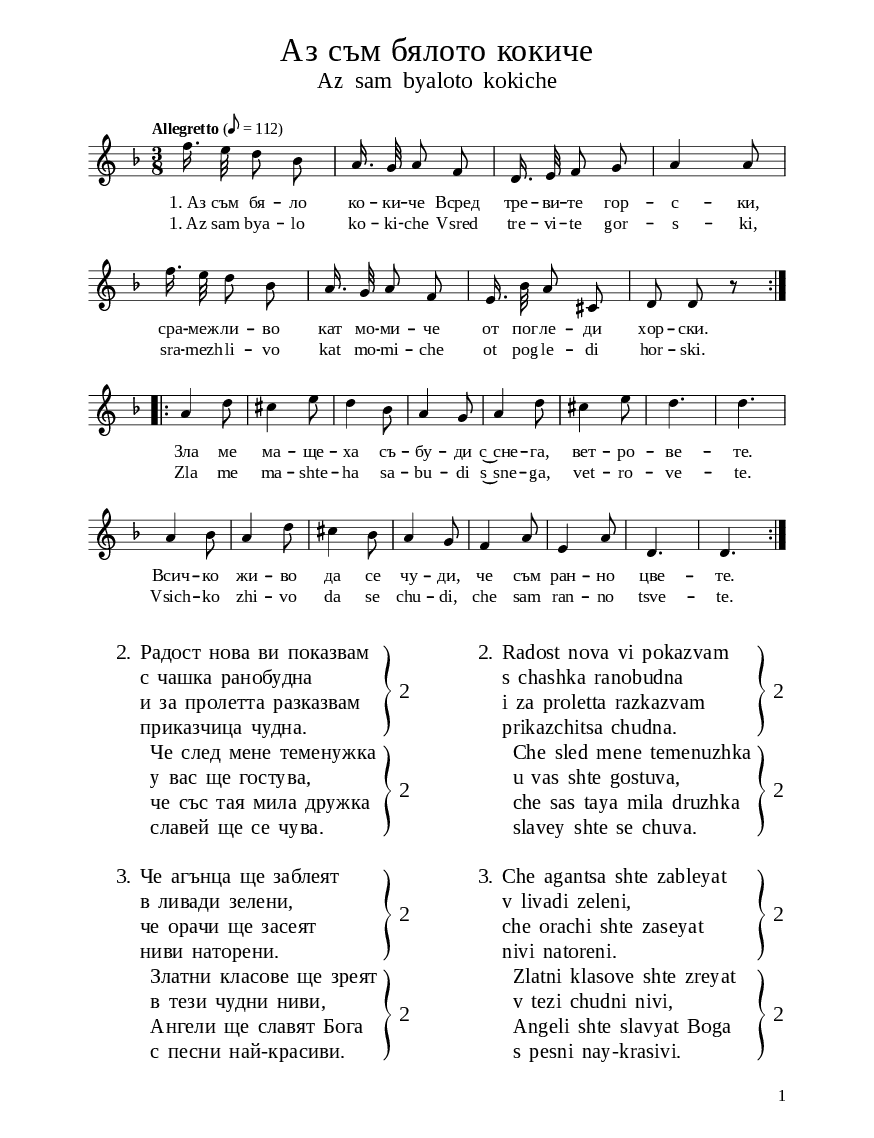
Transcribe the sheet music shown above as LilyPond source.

\version "2.22.0"

\paper {
  #(set-paper-size "a5")
}

"rightBraces047" = \markup {
  \column {
    % repeat braces
    \translate #'(0 . -3.1 )
    \right-brace #44

    \translate #'(0 . -5.2 )
    \right-brace #44

    \translate #'(0 . -7.6 )
    \right-brace #44

    \translate #'(0 . -5.2 )
    \right-brace #44

  }
  \column {
    % repeat numbers
    \translate #'(0 . -3.7 )
    2

    \translate #'(0 . -9.3 )
    2

    \translate #'(0 . -11.9 )
    2

    \translate #'(0 . -9.7 )
    2
  }
}

\bookpart {
  \paper {
    print-all-headers = ##t
    print-page-number = ##t
    print-first-page-number = ##t

    % put page numbers on the bottom
    oddHeaderMarkup = \markup ""
    evenHeaderMarkup = \markup ""
    oddFooterMarkup = \markup
    \fill-line {
      ""
      \on-the-fly #print-page-number-check-first \fromproperty #'page:page-number-string
    }
    evenFooterMarkup = \markup
    \fill-line {
      \on-the-fly #print-page-number-check-first \fromproperty #'page:page-number-string
      ""
    }

    left-margin = 1.5\cm
    right-margin = 1.5\cm
    top-margin = 1.6\cm
    bottom-margin = 1.2\cm
    ragged-bottom = ##t % do not spread the staves to fill the whole vertical space

    % change lyrics and titles font (affects notes also)
    fonts =
    #(make-pango-font-tree
      "Times New Roman"
      "DejaVu Sans"
      "DejaVu Sans Mono"
      (/ (* staff-height pt) 3.6))

    % change distance between staves
    system-system-spacing =
    #'((basic-distance . 12)
       (minimum-distance . 6)
       (padding . 1)
       (stretchability . 12))
  }

  \header {
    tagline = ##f
  }

  \score{
    \layout {
      indent = 0.0\cm % remove first line indentation
      %ragged-last = ##t % do not spread last line to fill the whole space
      \context {
        \Score
        \omit BarNumber %remove bar numbers
      } % context

      \context {
        % change staff size
        \Staff
        fontSize = #+0 % affects notes size only
        \override StaffSymbol #'staff-space = #(magstep -3)
        \override StaffSymbol #'thickness = #0.5
        \override BarLine #'hair-thickness = #1
        %\override StaffSymbol #'ledger-line-thickness = #'(0 . 0)
      }

      \context {
        % adjust space between staff and lyrics and between the two lyric lines
        \Lyrics
        \override VerticalAxisGroup.nonstaff-relatedstaff-spacing = #'(
                                                                        (basic-distance . 4.5)
                                                                        (padding . 1)
                                                                        )
        \override VerticalAxisGroup.nonstaff-nonstaff-spacing = #'((minimum-distance . 2))
      }
    } % layout

    \new Voice \absolute  {
      \clef treble
      \key f \major
      \time 3/8
      %\tempo "Allegretto" 8 = 112
      \tempo \markup {
        % make tempo note smaller
        \concat {
          "Allegretto" \normal-text { " (" }
          \teeny \general-align #Y #DOWN \note {8} #0.8
          \normal-text { " = 112)" }
        }
      }
      \autoBeamOff

      f''16. e''32 d''8 bes' | a'16. g'32 a'8 f' | d'16. e'32 f'8 g' | a'4 a'8 \break |
      f''16. e''32 d''8 bes' | a'16. g'32 a'8 f' | e'16. bes'32 a'8 cis' | d'8 d' r | \bar ":|." \break
      \repeat volta 2 {
        \bar ":|.|:"
        a'4 d''8 | cis''4 e''8 | d''4 bes'8 | a'4 g'8 | a'4 d''8 | cis''4 e''8 | d''4. |  d''4. \break | % 17
        a'4 bes'8 | a'4 d''8 | cis''4 bes'8 |  a'4 g'8 | f'4 a'8 | e'4 a'8 |  d'4. | d'4.
      } \break |
    }

    \addlyrics {
      "1. Аз" съм бя -- ло ко -- ки -- че
      Всред тре -- ви -- те гор -- с -- ки,
      сра -- меж -- ли -- во кат мо -- ми -- че
      от пог -- ле -- ди хор -- ски. Зла ме ма -- ще -- ха съ -- бу -- ди
      с~сне -- га, вет -- ро -- ве -- те.
      Всич -- ко жи -- во да се чу -- ди,
      че съм ран -- но цве -- те.}
      \addlyrics {
        "1. Az" sam bya -- lo ko -- ki -- che
        Vsred tre -- vi -- te gor -- s -- ki,
        sra -- mezh -- li -- vo kat mo -- mi -- che
        ot pog -- le -- di hor -- ski. Zla me ma -- shte -- ha sa -- bu -- di
        s~sne -- ga, vet -- ro -- ve -- te.
        Vsich -- ko zhi -- vo da se chu -- di,
        che sam ran -- no tsve -- te.}

        \header {
          title = \markup \column \normal-text \fontsize #2.5 {
            \center-align
            \line { Аз съм бялото кокиче }
            \vspace #-0.6
            \center-align
            \line \fontsize #-3 { Az sam byaloto kokiche }
            \vspace #-0.8
            \center-align
            \line \fontsize #-3 { " " }
          }
        }

        \midi{}

      } % score


      \markup \fontsize #+2.5 {
        \hspace #2
        \vspace #1
        \override #'(baseline-skip . 2.4) % affects space between column lines
        \column {
          \line {    2. Радост нова ви показвам }
          \line {   "   " с чашка ранобудна }
          \line {   "   " и за пролетта разказвам }
          \line {   "   " приказчица чудна. }

          \line {  "     " Че след мене теменужка  }
          \line {   "     " у вас ще гостува, }
          \line {   "     " че със тая мила дружка }
          \line {   "     " славей ще се чува. }

          \line { " " }
          \line { 3. Че агънца ще заблеят  }
          \line {   "   " в ливади зелени, }
          \line {   "   " че орачи ще засеят }
          \line {   "   " ниви наторени. }

          \line { "     " Златни класове ще зреят  }
          \line {   "     " в тези чудни ниви, }
          \line {   "     " Ангели ще славят Бога }
          \line {   "     " с песни най-красиви. }
        }
        \"rightBraces047"
        \hspace #6
        \override #'(baseline-skip . 2.4)
        \column {
          \line {    2. Radost nova vi pokazvam }
          \line {   "   " s chashka ranobudna }
          \line {   "   " i za proletta razkazvam }
          \line {   "   " prikazchitsa chudna. }

          \line {  "     " Che sled mene temenuzhka  }
          \line {   "     " u vas shte gostuva, }
          \line {   "     " che sas taya mila druzhka }
          \line {   "     " slavey shte se chuva. }

          \line { " " }
          \line { 3. Che agantsa shte zableyat  }
          \line {   "   " v livadi zeleni, }
          \line {   "   " che orachi shte zaseyat }
          \line {   "   " nivi natoreni. }

          \line { "     " Zlatni klasove shte zreyat  }
          \line {   "     " v tezi chudni nivi, }
          \line {   "     " Angeli shte slavyat Boga }
          \line {   "     " s pesni nay-krasivi. }
        } %column
        \"rightBraces047"
      } % markup

      \pageBreak

      % include foreign translation(s) of the song
      \version "2.22.0"

\markup \fill-line { \fontsize #6 "Ich bin das weiße Schneeglöckchen" }
\markup \null
\markup \null
\markup \fontsize #+2.5 {
  \hspace #14
  \override #'(baseline-skip . 2)
  \column {
    \line { "   " }

    \line {1. Ich bin das weiße Schneeglöckchen}

    \line { "   "inmitten der Gräsern des Waldes,}

    \line { "   "schüchtern wie ein junges Mädchen }

    \line { "   "unter den Blicken der Menschen. }

    \line { "     "Die böse Stiefmutter hat mich geweckt, }

    \line { "     "mit dem Schnee und mit dem Wind. }

    \line { "     "Alles Lebendige wundert sich, }

    \line { "     "dass ich eine Frühblüher bin.}

    \line { "   " }

    \line { 2. Ich zeige euch eine neue Freude}

    \line { "   "mit einem früh erwachten Glöckchen,}

    \line { "   "und erzähle über den Frühling}

    \line { "   "ein wunderbares Märchen,}

    \line { "     "Dass nach mir das Veilchen}

    \line { "     "bei euch Gast sein wird, }

    \line { "     "und dass man mit dieser lieben Freundin}

    \line { "     "die Nachtigall hören wird.}
    \line { "   " }

    \line { 3. Dass Lämmer blöken werden}

    \line { "   "auf grünen Weiden, }

    \line { "   "die Bauer werden }

    \line { "   "die gedüngten Feldern säen.}

    \line { "     "Goldene Ähren werden reifen,}

    \line { "     "auf diesen wunderbaren Feldern.}

    \line { "     "Die Engel werden Gott loben }

    \line { "     "mit den allerschönsten Liedern.}
  }
}


    } % bookpart
